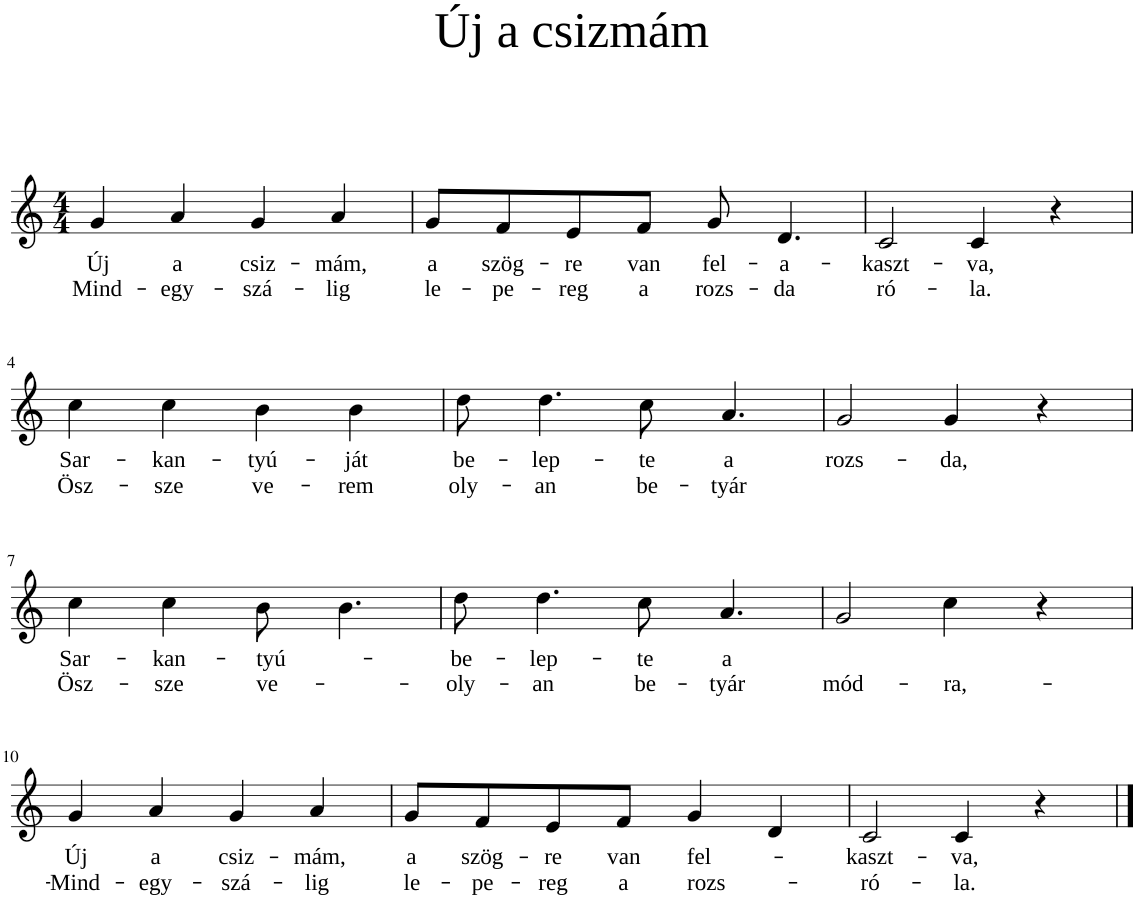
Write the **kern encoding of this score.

**kern	**text	**text
*part1	*part1	*part1
*staff1	*staff1	*staff1
*I"Piano	*	*
*I'Pno	*	*
*clefG2	*	*
*k[]	*	*
*M4/4	*	*
=1	=1	=1
!	!LO:LY:b	!LO:LY:b
4g/	Új	Mind-
!	!LO:LY:b	!LO:LY:b
4a/	a	-egy-
!	!LO:LY:b	!LO:LY:b
4g/	csiz-	-szá-
!	!LO:LY:b	!LO:LY:b
4a/	-mám,	-lig
=2	=2	=2
!	!LO:LY:b	!LO:LY:b
8g/L	a	le-
!	!LO:LY:b	!LO:LY:b
8f/	szög-	-pe-
!	!LO:LY:b	!LO:LY:b
8e/	-re	-reg
!	!LO:LY:b	!LO:LY:b
8f/J	van	a
!	!LO:LY:b	!LO:LY:b
8g/	fel-	rozs-
!	!LO:LY:b	!LO:LY:b
4.d/	-a-	-da
=3	=3	=3
!	!LO:LY:b	!LO:LY:b
2c/	-kaszt-	ró-
!	!LO:LY:b	!LO:LY:b
4c/	-va,	-la.
4r	.	.
!!LO:LB:g=z
=4	=4	=4
!	!LO:LY:b	!LO:LY:b
4cc\	Sar-	Ösz-
!	!LO:LY:b	!LO:LY:b
4cc\	-kan-	-sze
!	!LO:LY:b	!LO:LY:b
4b\	-tyú-	ve-
!	!LO:LY:b	!LO:LY:b
4b\	-ját	-rem
=5	=5	=5
!	!LO:LY:b	!LO:LY:b
8dd\	be-	oly-
!	!LO:LY:b	!LO:LY:b
4.dd\	-lep-	-an
!	!LO:LY:b	!LO:LY:b
8cc\	-te	be-
!	!LO:LY:b	!LO:LY:b
4.a/	a	-tyár
=6	=6	=6
!	!LO:LY:b	!
2g/	rozs-	.
!	!LO:LY:b	!
4g/	-da,	.
4r	.	.
!!LO:LB:g=z
=7	=7	=7
!	!LO:LY:b	!LO:LY:b
4cc\	Sar-	Ösz-
!	!LO:LY:b	!LO:LY:b
4cc\	-kan-	-sze
!	!LO:LY:b	!LO:LY:b
8b\	-tyú-	ve-
4.b\	.	.
=8	=8	=8
!	!LO:LY:b	!LO:LY:b
8dd\	be-	oly-
!	!LO:LY:b	!LO:LY:b
4.dd\	-lep-	-an
!	!LO:LY:b	!LO:LY:b
8cc\	-te	be-
!	!LO:LY:b	!LO:LY:b
4.a/	a	-tyár
=9	=9	=9
!	!	!LO:LY:b
2g/	.	mód-
!	!	!LO:LY:b
4cc\	.	-ra,-
4r	.	.
!!LO:LB:g=z
=10	=10	=10
!	!LO:LY:b	!LO:LY:b
4g/	Új	Mind-
!	!LO:LY:b	!LO:LY:b
4a/	a	-egy-
!	!LO:LY:b	!LO:LY:b
4g/	csiz-	-szá-
!	!LO:LY:b	!LO:LY:b
4a/	-mám,	-lig
=11	=11	=11
!	!LO:LY:b	!LO:LY:b
8g/L	a	le-
!	!LO:LY:b	!LO:LY:b
8f/	szög-	-pe-
!	!LO:LY:b	!LO:LY:b
8e/	-re	-reg
!	!LO:LY:b	!LO:LY:b
8f/J	van	a
!	!LO:LY:b	!LO:LY:b
4g/	fel-	rozs-
4d/	.	.
=12	=12	=12
!	!LO:LY:b	!LO:LY:b
2c/	-kaszt-	ró-
!	!LO:LY:b	!LO:LY:b
4c/	-va,	-la.
4r	.	.
==	==	==
*-	*-	*-
